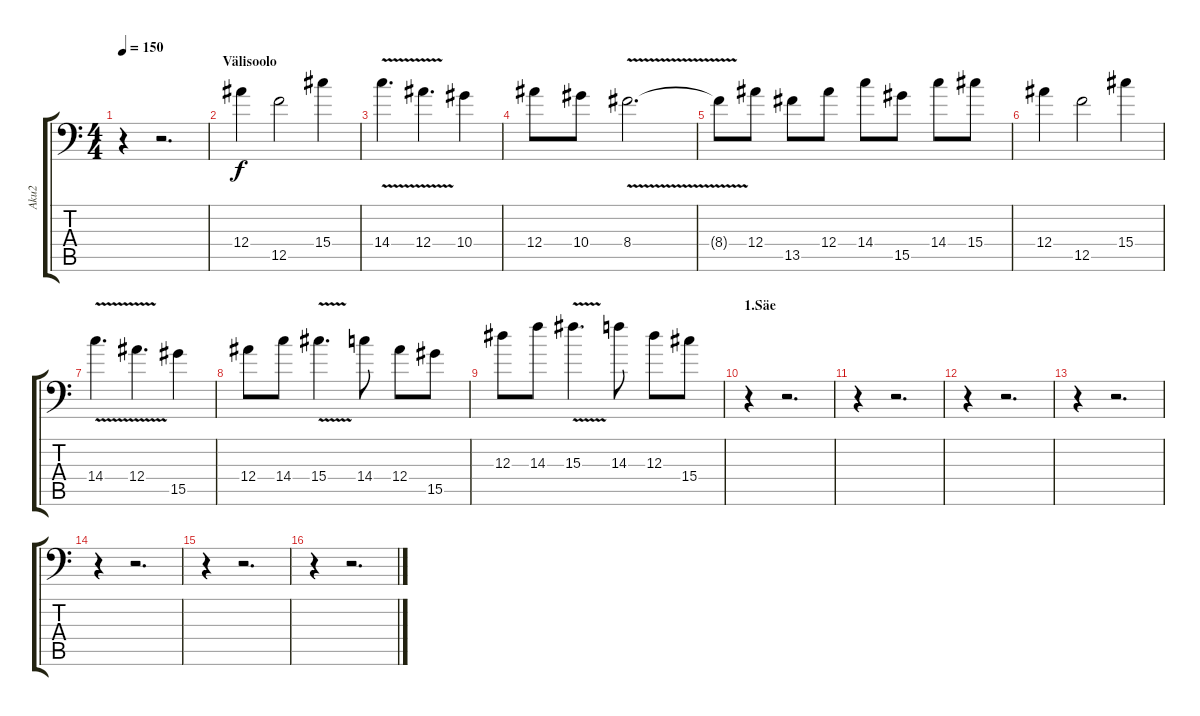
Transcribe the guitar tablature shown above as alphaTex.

\track ("Aku2" "Aku2") {instrument acousticguitarsteel}
\staff {score tabs}
\tuning (C4 G3 Eb3 Bb2 F2 Bb1) {hide}
\ts (4 4)
\tempo 150
\clef f4
\ks c
r.4{dy f} r.2{d} |
\section ("" "Välisoolo")
12.4.4 12.5.2 15.4.4 |
14.4{v}.4{d} 12.4{v}.4{d} 10.4.4 |
12.4.8 10.4.8 8.4{v}.2{d} |
8.4{v t}.8 12.4.8 13.5.8 12.4.8 14.4.8 15.5.8 14.4.8 15.4.8 |
12.4.4 12.5.2 15.4.4 |
14.4{v}.4{d} 12.4{v}.4{d} 15.5.4 |
12.4.8 14.4.8 15.4{v}.4{d} 14.4.8 12.4.8 15.5.8 |
12.3.8 14.3.8 15.3{v}.4{d} 14.3.8 12.3.8 15.4.8 |
\section ("" "1.Säe")
r.4 r.2{d} |
r.4 r.2{d} |
r.4 r.2{d} |
r.4 r.2{d} |
r.4 r.2{d} |
r.4 r.2{d} |
r.4 r.2{d}
